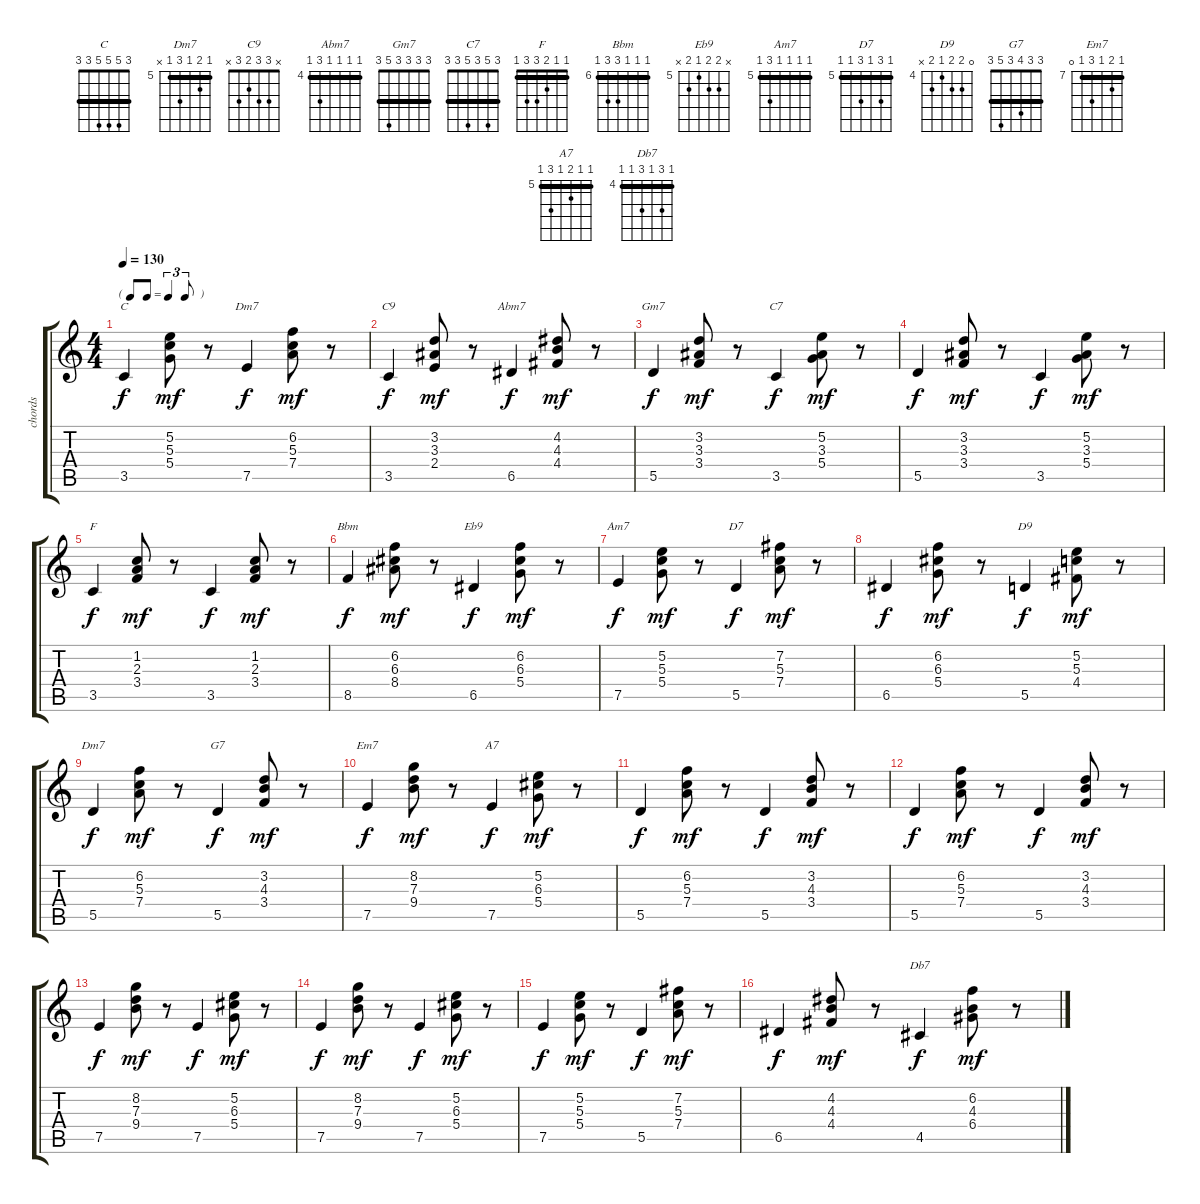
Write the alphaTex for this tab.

\track ("chords" "chords") {instrument electricguitarjazz}
\staff {score tabs}
\tuning (E4 B3 G3 D3 A2 E2) {hide}
\chord ("C" 3 5 5 5 3 3) {barre 3}
\chord ("Dm7" 5 6 5 7 5 5) {firstfret 5 barre 5}
\chord ("C9" x 3 3 2 3 x)
\chord ("Abm7" 4 4 4 4 6 4) {firstfret 4 barre 4}
\chord ("Gm7" 3 3 3 3 5 3) {barre 3}
\chord ("C7" 3 5 3 5 3 3) {barre 3}
\chord ("F" 1 1 2 3 3 1) {barre 1}
\chord ("Bbm" 6 6 6 8 8 6) {firstfret 6 barre 6}
\chord ("Eb9" x 6 6 5 6 x) {firstfret 5}
\chord ("Am7" 5 5 5 5 7 5) {firstfret 5 barre 5}
\chord ("D7" 5 7 5 7 5 5) {firstfret 5 barre 5}
\chord ("D9" 0 5 5 4 5 x) {firstfret 4}
\chord ("Dm7" 5 6 5 7 5 x) {firstfret 5 barre 5}
\chord ("G7" 3 3 4 3 5 3) {barre 3}
\chord ("Em7" 7 8 7 9 7 0) {firstfret 7 barre 7}
\chord ("A7" 5 5 6 5 7 5) {firstfret 5 barre 5}
\chord ("Db7" 4 6 4 6 4 4) {firstfret 4 barre 4}
\ts (4 4)
\tf triplet8th
\tempo 130
\clef g2
\ks c
3.5.4{ch "C" dy f} (5.2 5.3 5.4).8{dy mf} r.8 7.5.4{ch "Dm7" dy f} (6.2 5.3 7.4).8{dy mf} r.8 |
3.5.4{ch "C9" dy f} (3.2 3.3 2.4).8{dy mf} r.8 6.5.4{ch "Abm7" dy f} (4.2 4.3 4.4).8{dy mf} r.8 |
5.5.4{ch "Gm7" dy f} (3.2 3.3 3.4).8{dy mf} r.8 3.5.4{ch "C7" dy f} (5.2 3.3 5.4).8{dy mf} r.8 |
5.5.4{dy f} (3.2 3.3 3.4).8{dy mf} r.8 3.5.4{dy f} (5.2 3.3 5.4).8{dy mf} r.8 |
3.5.4{ch "F" dy f} (1.2 2.3 3.4).8{dy mf} r.8 3.5.4{dy f} (1.2 2.3 3.4).8{dy mf} r.8 |
8.5.4{ch "Bbm" dy f} (6.2 6.3 8.4).8{dy mf} r.8 6.5.4{ch "Eb9" dy f} (6.2 6.3 5.4).8{dy mf} r.8 |
7.5.4{ch "Am7" dy f} (5.2 5.3 5.4).8{dy mf} r.8 5.5.4{ch "D7" dy f} (7.2 5.3 7.4).8{dy mf} r.8 |
6.5.4{dy f} (6.2 6.3 5.4).8{dy mf} r.8 5.5.4{ch "D9" dy f} (5.2 5.3 4.4).8{dy mf} r.8 |
5.5.4{ch "Dm7" dy f} (6.2 5.3 7.4).8{dy mf} r.8 5.5.4{ch "G7" dy f} (3.2 4.3 3.4).8{dy mf} r.8 |
7.5.4{ch "Em7" dy f} (8.2 7.3 9.4).8{dy mf} r.8 7.5.4{ch "A7" dy f} (5.2 6.3 5.4).8{dy mf} r.8 |
5.5.4{dy f} (6.2 5.3 7.4).8{dy mf} r.8 5.5.4{dy f} (3.2 4.3 3.4).8{dy mf} r.8 |
5.5.4{dy f} (6.2 5.3 7.4).8{dy mf} r.8 5.5.4{dy f} (3.2 4.3 3.4).8{dy mf} r.8 |
7.5.4{dy f} (8.2 7.3 9.4).8{dy mf} r.8 7.5.4{dy f} (5.2 6.3 5.4).8{dy mf} r.8 |
7.5.4{dy f} (8.2 7.3 9.4).8{dy mf} r.8 7.5.4{dy f} (5.2 6.3 5.4).8{dy mf} r.8 |
7.5.4{dy f} (5.2 5.3 5.4).8{dy mf} r.8 5.5.4{dy f} (7.2 5.3 7.4).8{dy mf} r.8 |
6.5.4{dy f} (4.2 4.3 4.4).8{dy mf} r.8 4.5.4{ch "Db7" dy f} (6.2 4.3 6.4).8{dy mf} r.8
